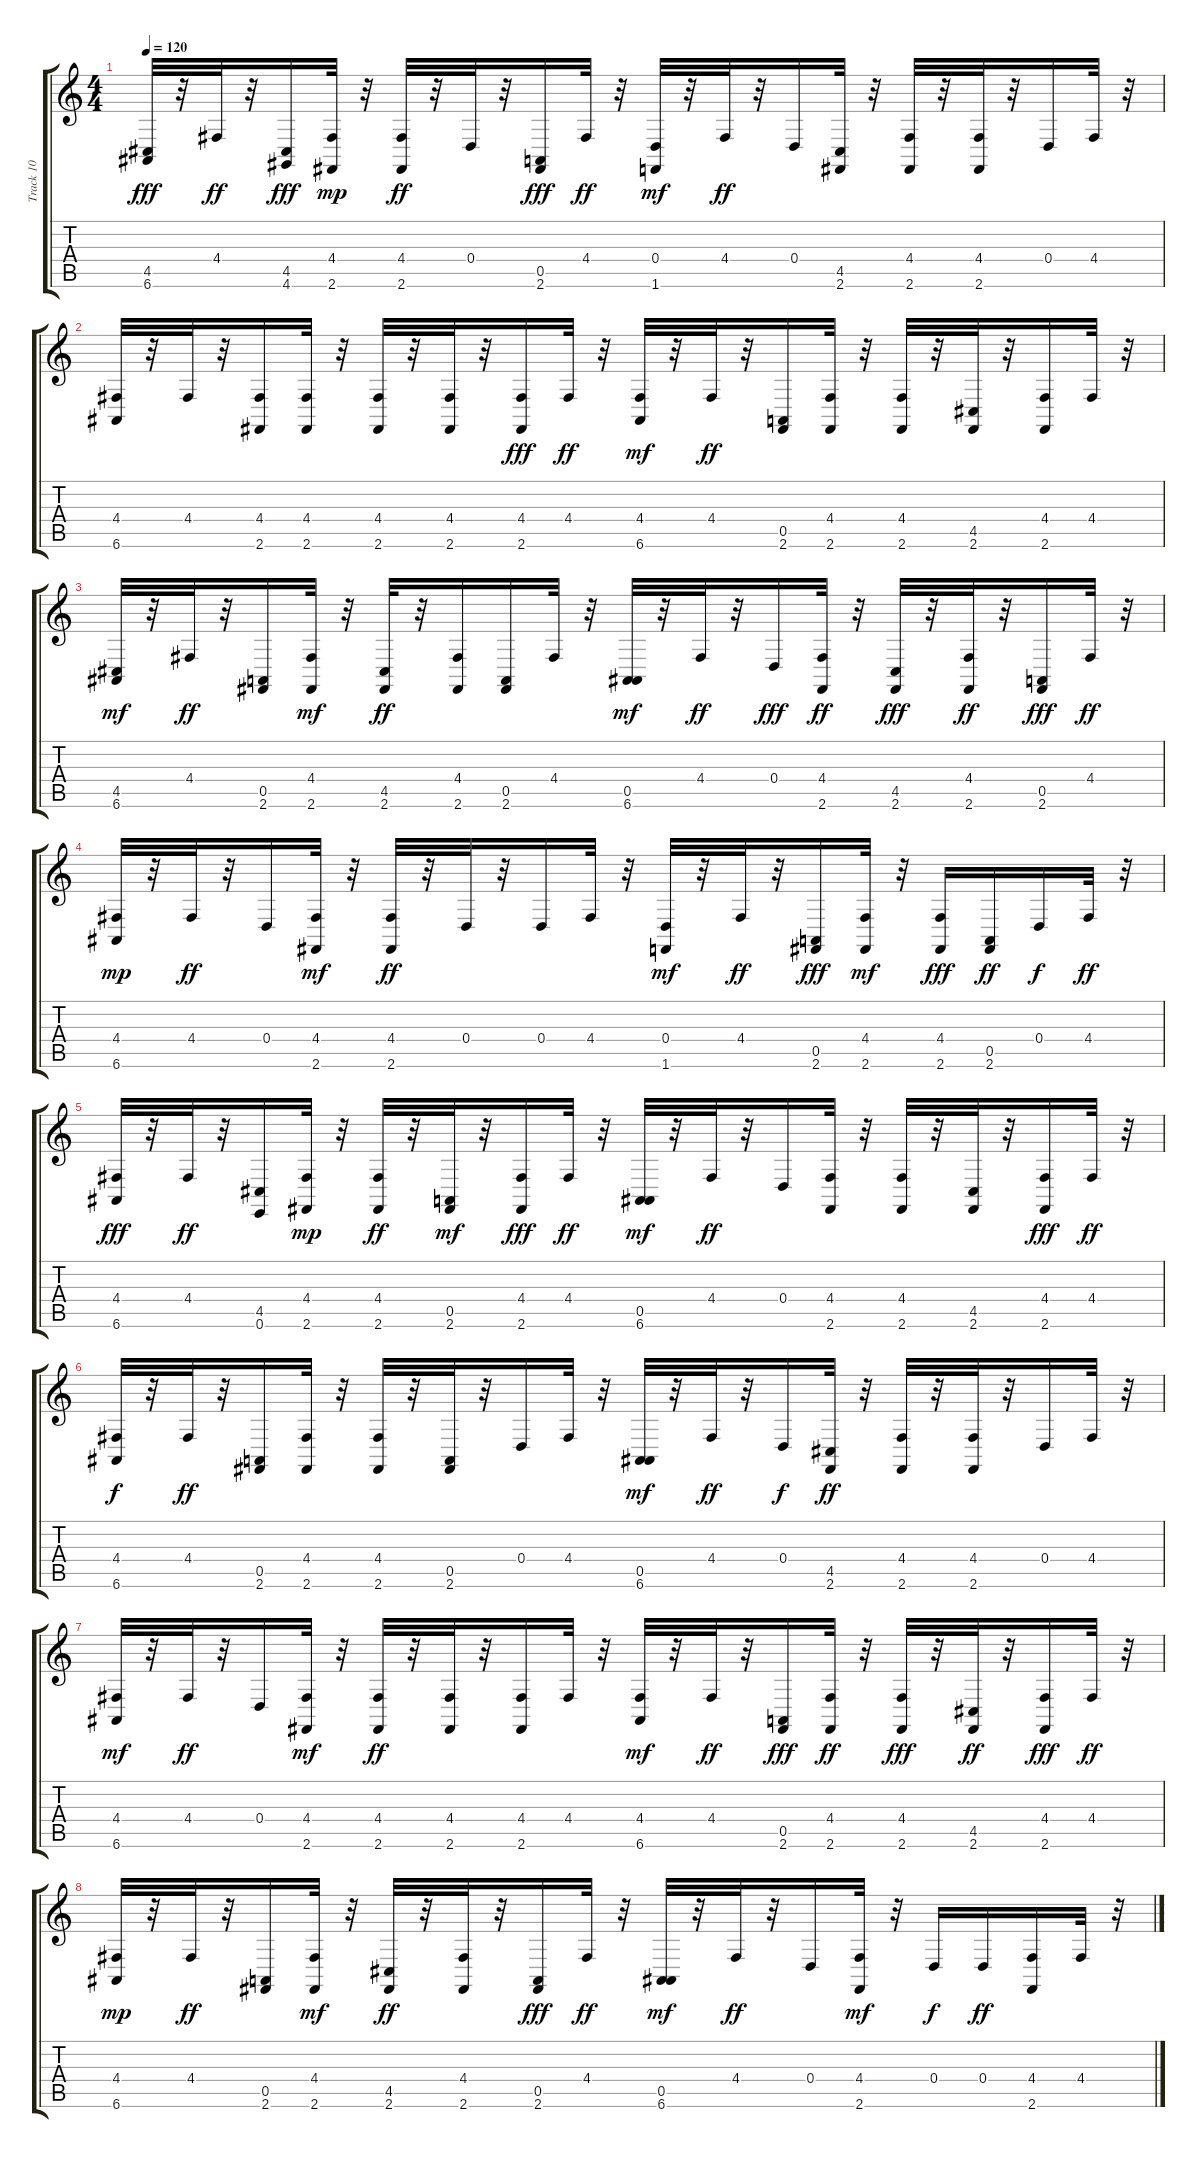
\track ("Track 10" "Track 10") {instrument drawbarorgan}
\staff {score tabs}
\tuning (E4 B3 G3 D3 A2 E2) {hide}
\ts (4 4)
\tempo 120
\clef g2
\ks c
(4.5 6.6).32{dy fff} r.32 4.4.32{dy ff} r.32 (4.5 4.6).16{dy fff} (4.4 2.6).32{dy mp} r.32 (4.4 2.6).32{dy ff} r.32 0.4.32 r.32 (0.5 2.6).16{dy fff} 4.4.32{dy ff} r.32 (0.4 1.6).32{dy mf} r.32 4.4.32{dy ff} r.32 0.4.16 (4.5 2.6).32 r.32 (4.4 2.6).32 r.32 (4.4 2.6).32 r.32 0.4.16 4.4.32 r.32 |
(4.4 6.6).32 r.32 4.4.32 r.32 (4.4 2.6).16 (4.4 2.6).32 r.32 (4.4 2.6).32 r.32 (4.4 2.6).32 r.32 (4.4 2.6).16{dy fff} 4.4.32{dy ff} r.32 (4.4 6.6).32{dy mf} r.32 4.4.32{dy ff} r.32 (0.5 2.6).16 (4.4 2.6).32 r.32 (4.4 2.6).32 r.32 (4.5 2.6).32 r.32 (4.4 2.6).16 4.4.32 r.32 |
(4.5 6.6).32{dy mf} r.32 4.4.32{dy ff} r.32 (0.5 2.6).16 (4.4 2.6).32{dy mf} r.32 (4.5 2.6).32{dy ff} r.32 (4.4 2.6).16 (0.5 2.6).16 4.4.32 r.32 (0.5 6.6).32{dy mf} r.32 4.4.32{dy ff} r.32 0.4.16{dy fff} (4.4 2.6).32{dy ff} r.32 (4.5 2.6).32{dy fff} r.32 (4.4 2.6).32{dy ff} r.32 (0.5 2.6).16{dy fff} 4.4.32{dy ff} r.32 |
(4.4 6.6).32{dy mp} r.32 4.4.32{dy ff} r.32 0.4.16 (4.4 2.6).32{dy mf} r.32 (4.4 2.6).32{dy ff} r.32 0.4.32 r.32 0.4.16 4.4.32 r.32 (0.4 1.6).32{dy mf} r.32 4.4.32{dy ff} r.32 (0.5 2.6).16{dy fff} (4.4 2.6).32{dy mf} r.32 (4.4 2.6).16{dy fff} (0.5 2.6).16{dy ff} 0.4.16{dy f} 4.4.32{dy ff} r.32 |
(4.4 6.6).32{dy fff} r.32 4.4.32{dy ff} r.32 (4.5 0.6).16 (4.4 2.6).32{dy mp} r.32 (4.4 2.6).32{dy ff} r.32 (0.5 2.6).32{dy mf} r.32 (4.4 2.6).16{dy fff} 4.4.32{dy ff} r.32 (0.5 6.6).32{dy mf} r.32 4.4.32{dy ff} r.32 0.4.16 (4.4 2.6).32 r.32 (4.4 2.6).32 r.32 (4.5 2.6).32 r.32 (4.4 2.6).16{dy fff} 4.4.32{dy ff} r.32 |
(4.4 6.6).32{dy f} r.32 4.4.32{dy ff} r.32 (0.5 2.6).16 (4.4 2.6).32 r.32 (4.4 2.6).32 r.32 (0.5 2.6).32 r.32 0.4.16 4.4.32 r.32 (0.5 6.6).32{dy mf} r.32 4.4.32{dy ff} r.32 0.4.16{dy f} (4.5 2.6).32{dy ff} r.32 (4.4 2.6).32 r.32 (4.4 2.6).32 r.32 0.4.16 4.4.32 r.32 |
(4.4 6.6).32{dy mf} r.32 4.4.32{dy ff} r.32 0.4.16 (4.4 2.6).32{dy mf} r.32 (4.4 2.6).32{dy ff} r.32 (4.4 2.6).32 r.32 (4.4 2.6).16 4.4.32 r.32 (4.4 6.6).32{dy mf} r.32 4.4.32{dy ff} r.32 (0.5 2.6).16{dy fff} (4.4 2.6).32{dy ff} r.32 (4.4 2.6).32{dy fff} r.32 (4.5 2.6).32{dy ff} r.32 (4.4 2.6).16{dy fff} 4.4.32{dy ff} r.32 |
(4.4 6.6).32{dy mp} r.32 4.4.32{dy ff} r.32 (0.5 2.6).16 (4.4 2.6).32{dy mf} r.32 (4.5 2.6).32{dy ff} r.32 (4.4 2.6).32 r.32 (0.5 2.6).16{dy fff} 4.4.32{dy ff} r.32 (0.5 6.6).32{dy mf} r.32 4.4.32{dy ff} r.32 0.4.16 (4.4 2.6).32{dy mf} r.32 0.4.16{dy f} 0.4.16{dy ff} (4.4 2.6).16 4.4.32 r.32
